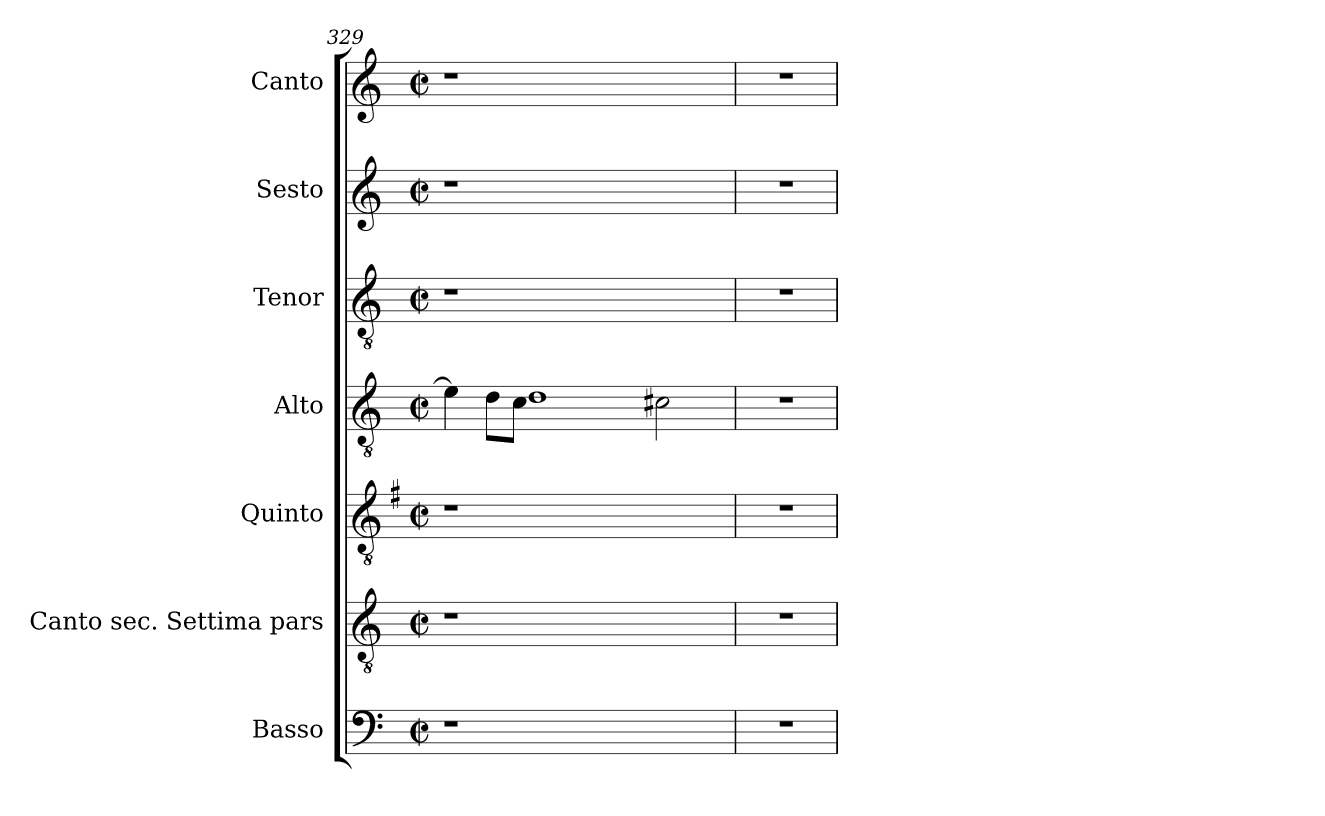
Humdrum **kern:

**kern	**kern	**kern	**kern	**kern	**kern	**kern
*part7	*part6	*part5	*part4	*part3	*part2	*part1
*staff7	*staff6	*staff5	*staff4	*staff3	*staff2	*staff1
*I"Basso	*I"Canto sec. Settima pars	*I"Quinto	*I"Alto	*I"Tenor	*I"Sesto	*I"Canto
*	*	*I'Quinto	*I'Alto	*I'Tenor	*I'Sesto	*I'Canto
*clefF4	*clefGv2	*clefGv2	*clefGv2	*clefGv2	*clefG2	*clefG2
*k[]	*k[]	*k[f#]	*k[]	*k[]	*k[]	*k[]
*C:	*C:	*G:	*C:	*C:	*C:	*C:
*M2/2	*M2/2	*M2/2	*M2/2	*M2/2	*M2/2	*M2/2
*met(c|)	*met(c|)	*met(c|)	*met(c|)	*met(c|)	*met(c|)	*met(c|)
=329	=329	=329	=329	=329	=329	=329
*	*	*	*^	*	*	*
1r	1r	1r	4e\]	4.ryy	1r	1r	1r
.	.	.	8d\L	.	.	.	.
.	.	.	8c\J	1d	.	.	.
.	.	.	1ryy	.	.	.	.
2..ryy	2..ryy	2..ryy	.	.	2..ryy	2..ryy	2..ryy
.	.	.	.	2c#X\	.	.	.
.	.	.	4.ryy	.	.	.	.
*	*	*	*v	*v	*	*	*
=330	=330	=330	=330	=330	=330	=330
1r	1r	1r	1r	1r	1r	1r
=	=	=	=	=	=	=
*-	*-	*-	*-	*-	*-	*-
